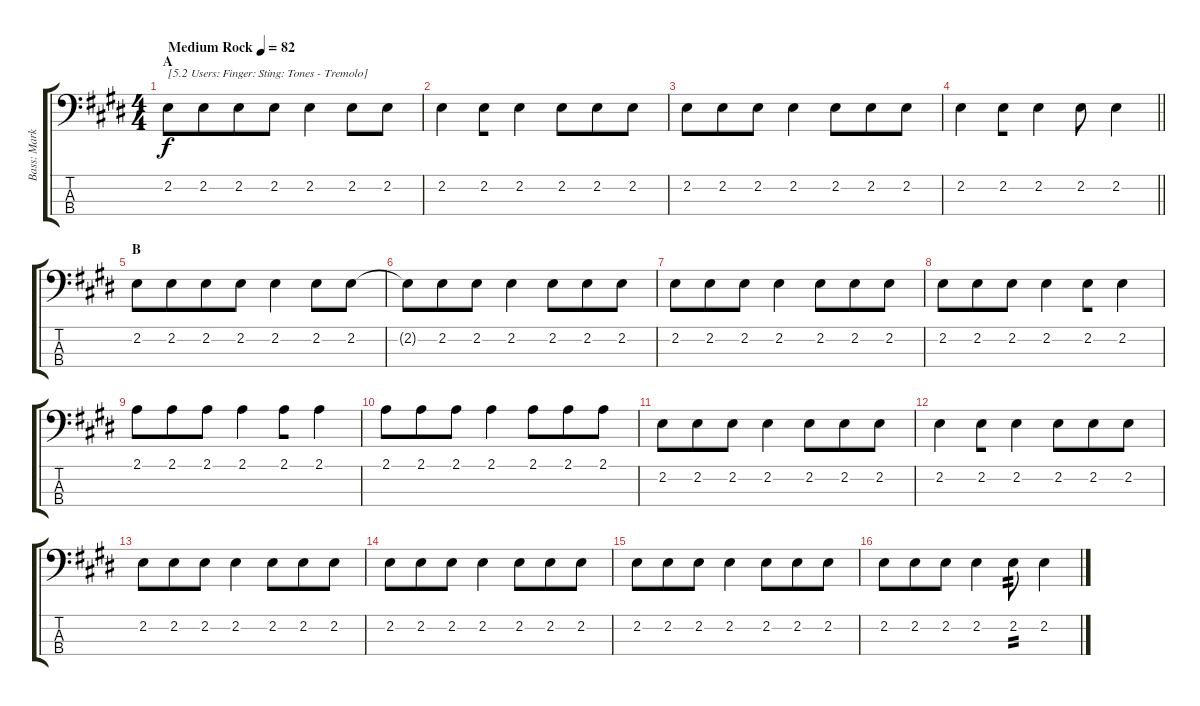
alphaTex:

\track ("Bass: Mark" "Bass: Mark") {instrument electricbassfinger}
\staff {score tabs}
\tuning (G2 D2 A1 E1) {hide}
\ts (4 4)
\section ("" "A")
\tempo (82 "Medium Rock")
\clef f4
\ks e
2.2.8{txt "[5.2 Users: Finger: Sting: Tones - Tremolo]" dy f instrument electricbassfinger beam merge} 2.2.8{beam merge} 2.2.8{beam merge} 2.2.8 2.2.4 2.2.8{beam merge} 2.2.8 |
2.2.4{beam merge} 2.2.8{beam merge} 2.2.4 2.2.8{beam merge} 2.2.8{beam merge} 2.2.8 |
2.2.8{beam merge} 2.2.8{beam merge} 2.2.8{beam merge} 2.2.4 2.2.8{beam merge} 2.2.8{beam merge} 2.2.8 |
\barLineRight lightlight
2.2.4{beam merge} 2.2.8{beam merge} 2.2.4 2.2.8 2.2.4 |
\section ("" "B")
2.2.8{beam merge} 2.2.8{beam merge} 2.2.8{beam merge} 2.2.8 2.2.4 2.2.8{beam merge} 2.2.8 |
2.2{t}.8{beam merge} 2.2.8{beam merge} 2.2.8{beam merge} 2.2.4 2.2.8{beam merge} 2.2.8{beam merge} 2.2.8 |
2.2.8{beam merge} 2.2.8{beam merge} 2.2.8{beam merge} 2.2.4 2.2.8{beam merge} 2.2.8{beam merge} 2.2.8 |
2.2.8{beam merge} 2.2.8{beam merge} 2.2.8{beam merge} 2.2.4 2.2.8{beam merge} 2.2.4 |
2.1.8{beam merge} 2.1.8{beam merge} 2.1.8{beam merge} 2.1.4 2.1.8{beam merge} 2.1.4 |
2.1.8{beam merge} 2.1.8{beam merge} 2.1.8{beam merge} 2.1.4 2.1.8{beam merge} 2.1.8{beam merge} 2.1.8 |
2.2.8{beam merge} 2.2.8{beam merge} 2.2.8{beam merge} 2.2.4 2.2.8{beam merge} 2.2.8{beam merge} 2.2.8 |
2.2.4{beam merge} 2.2.8{beam merge} 2.2.4 2.2.8{beam merge} 2.2.8{beam merge} 2.2.8 |
2.2.8{beam merge} 2.2.8{beam merge} 2.2.8{beam merge} 2.2.4 2.2.8{beam merge} 2.2.8{beam merge} 2.2.8 |
2.2.8{beam merge} 2.2.8{beam merge} 2.2.8{beam merge} 2.2.4 2.2.8{beam merge} 2.2.8{beam merge} 2.2.8 |
2.2.8{beam merge} 2.2.8{beam merge} 2.2.8{beam merge} 2.2.4 2.2.8{beam merge} 2.2.8{beam merge} 2.2.8 |
2.2.8{beam merge} 2.2.8{beam merge} 2.2.8{beam merge} 2.2.4 2.2.8{tp 2} 2.2.4
